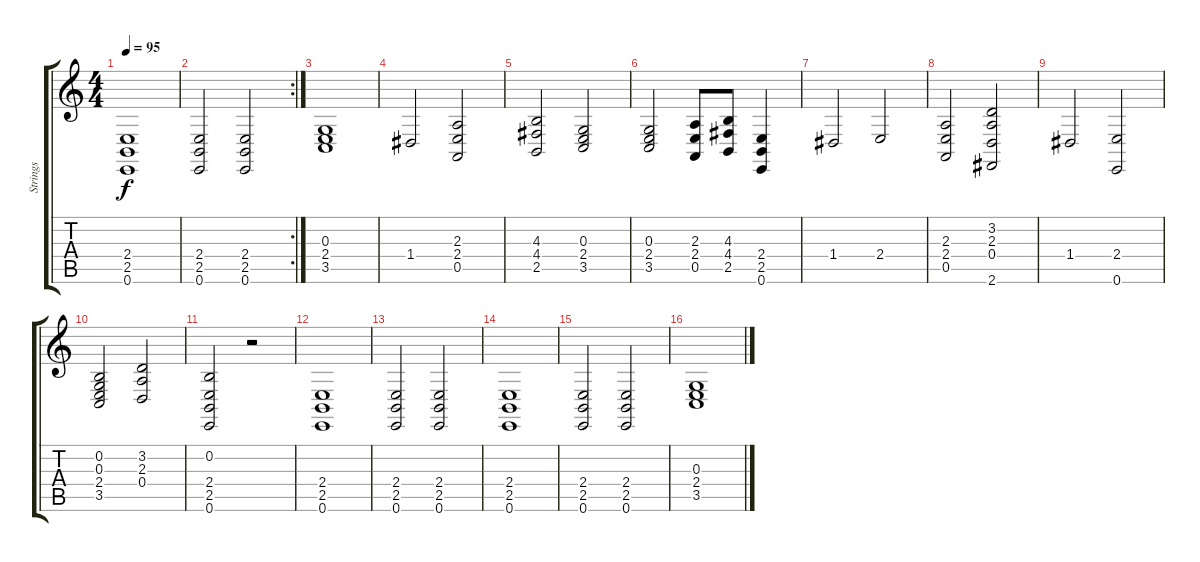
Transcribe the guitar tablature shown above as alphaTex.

\track ("Strings" "Strings") {instrument choiraahs}
\staff {score tabs}
\tuning (E4 B3 G3 D3 A2 E2) {hide}
\ts (4 4)
\tempo 95
\clef g2
\ks c
(2.4 2.5 0.6).1{dy f instrument choiraahs} |
\rc 2
(2.4 2.5 0.6).2 (2.4 2.5 0.6).2 |
(0.3 2.4 3.5).1 |
1.4.2 (2.3 2.4 0.5).2 |
(4.3 4.4 2.5).2 (0.3 2.4 3.5).2 |
(0.3 2.4 3.5).2 (2.3 2.4 0.5).8 (4.3 4.4 2.5).8 (2.4 2.5 0.6).4 |
1.4.2 2.4.2 |
(2.3 2.4 0.5).2 (3.2 2.3 0.4 2.6).2 |
1.4.2 (2.4 0.6).2 |
(0.2 0.3 2.4 3.5).2 (3.2 2.3 0.4).2 |
(0.2 2.4 2.5 0.6).2 r.2 |
(2.4 2.5 0.6).1 |
(2.4 2.5 0.6).2 (2.4 2.5 0.6).2 |
(2.4 2.5 0.6).1 |
(2.4 2.5 0.6).2 (2.4 2.5 0.6).2 |
(0.3 2.4 3.5).1
